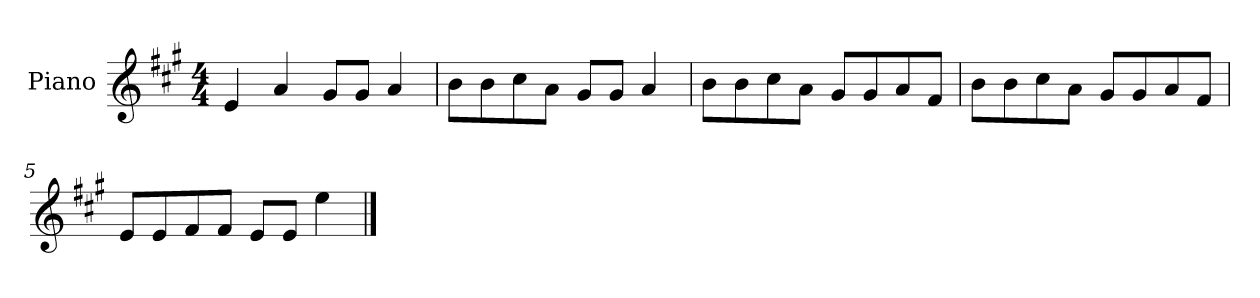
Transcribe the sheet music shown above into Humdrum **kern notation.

**kern
*part1
*staff1
*I"Piano
*I'P-no
*clefG2
*k[f#c#g#]
*M4/4
*MM90
=1
4e/
4a/
8g#/L
8g#/J
4a/
=2
8b\L
8b\
8cc#\
8a\J
8g#/L
8g#/J
4a/
=3
8b\L
8b\
8cc#\
8a\J
8g#/L
8g#/
8a/
8f#/J
=4
8b\L
8b\
8cc#\
8a\J
8g#/L
8g#/
8a/
8f#/J
=5
8e/L
8e/
8f#/
8f#/J
8e/L
8e/J
4ee\
==
*-
